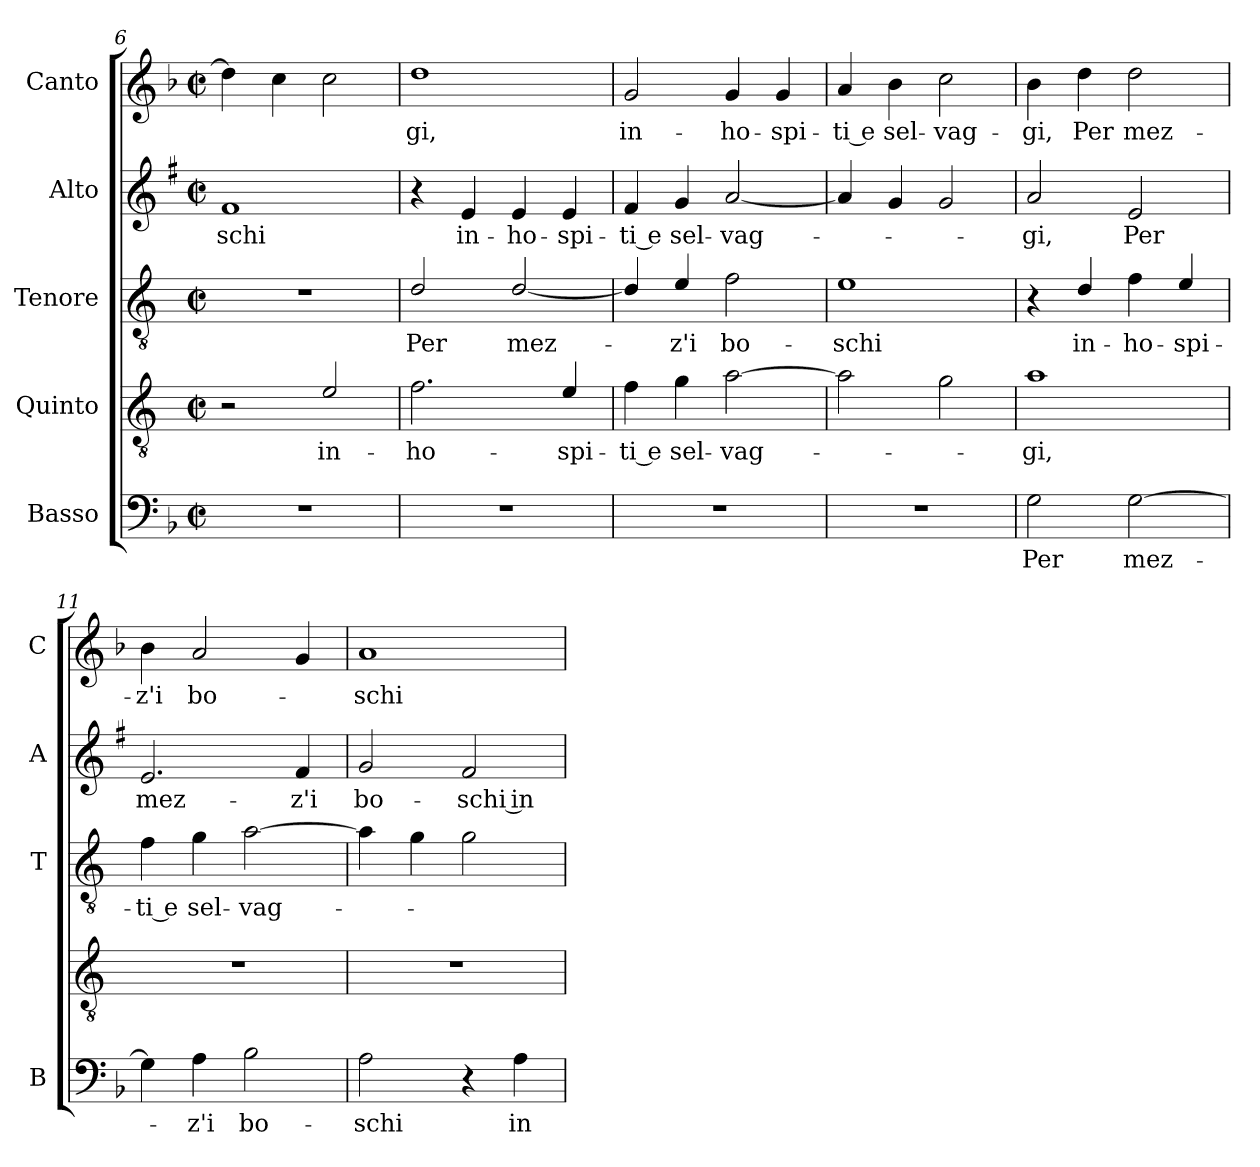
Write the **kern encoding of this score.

**kern	**text	**kern	**text	**kern	**text	**kern	**text	**kern	**text
*part5	*part5	*part4	*part4	*part3	*part3	*part2	*part2	*part1	*part1
*staff5	*staff5	*staff4	*staff4	*staff3	*staff3	*staff2	*staff2	*staff1	*staff1
*I"Basso	*	*I"Quinto	*	*I"Tenore	*	*I"Alto	*	*I"Canto	*
*I'B	*	*	*	*I'T	*	*I'A	*	*I'C	*
*clefF4	*	*clefGv2	*	*clefGv2	*	*clefG2	*	*clefG2	*
*	*	*ITrd4c7	*	*ITrd4c7	*	*ITrd1c2	*	*	*
*k[b-]	*	*k[b-]	*	*k[b-]	*	*k[b-]	*	*k[b-]	*
*F:	*	*F:	*	*F:	*	*F:	*	*F:	*
*M2/2	*	*M2/2	*	*M2/2	*	*M2/2	*	*M2/2	*
*met(c|)	*	*met(c|)	*	*met(c|)	*	*met(c|)	*	*met(c|)	*
=6	=6	=6	=6	=6	=6	=6	=6	=6	=6
!	!	!	!	!	!	!	!LO:LY:b	!	!
1r	.	2r	.	1r	.	1e	-schi	4dd\]	.
.	.	.	.	.	.	.	.	4cc\	.
!	!	!	!LO:LY:b	!	!	!	!	!	!
.	.	2A/	in-	.	.	.	.	2cc\	.
!!LO:LB:g=z
=7	=7	=7	=7	=7	=7	=7	=7	=7	=7
!	!	!	!LO:LY:b	!	!	!	!	!	!
!	!	!	!	!	!LO:LY:b	!	!	!	!
!	!	!	!	!	!	!	!	!	!LO:LY:b
1r	.	2.B-\	-ho-	2G/	Per	4r	.	1dd	-gi,
!	!	!	!	!	!	!	!LO:LY:b	!	!
.	.	.	.	.	.	4d/	in-	.	.
!	!	!	!	!	!LO:LY:b	!	!	!	!
!	!	!	!	!	!	!	!LO:LY:b	!	!
.	.	.	.	[2G/	mez-	4d/	-ho-	.	.
!	!	!	!LO:LY:b	!	!	!	!	!	!
!	!	!	!	!	!	!	!LO:LY:b	!	!
.	.	4A/	-spi-	.	.	4d/	-spi-	.	.
=8	=8	=8	=8	=8	=8	=8	=8	=8	=8
!	!	!	!LO:LY:b	!	!	!	!	!	!
!	!	!	!	!	!	!	!LO:LY:b	!	!
!	!	!	!	!	!	!	!	!	!LO:LY:b
1r	.	4B-\	-ti e	4G/]	.	4e/	-ti e	2g/	in-
!	!	!	!LO:LY:b	!	!	!	!	!	!
!	!	!	!	!	!LO:LY:b	!	!	!	!
!	!	!	!	!	!	!	!LO:LY:b	!	!
.	.	4c\	sel-	4A/	-z'i	4f/	sel-	.	.
!	!	!	!LO:LY:b	!	!	!	!	!	!
!	!	!	!	!	!LO:LY:b	!	!	!	!
!	!	!	!	!	!	!	!LO:LY:b	!	!
!	!	!	!	!	!	!	!	!	!LO:LY:b
.	.	[2d\	-vag-	2B-\	bo-	[2g/	-vag-	4g/	-ho-
!	!	!	!	!	!	!	!	!	!LO:LY:b
.	.	.	.	.	.	.	.	4g/	-spi-
=9	=9	=9	=9	=9	=9	=9	=9	=9	=9
!	!	!	!	!	!LO:LY:b	!	!	!	!
!	!	!	!	!	!	!	!	!	!LO:LY:b
1r	.	2d\]	.	1A	-schi	4g/]	.	4a/	-ti e
!	!	!	!	!	!	!	!	!	!LO:LY:b
.	.	.	.	.	.	4f/	.	4b-\	sel-
!	!	!	!	!	!	!	!	!	!LO:LY:b
.	.	2c\	.	.	.	2f/	.	2cc\	-vag-
=10	=10	=10	=10	=10	=10	=10	=10	=10	=10
!	!LO:LY:b	!	!	!	!	!	!	!	!
!	!	!	!LO:LY:b	!	!	!	!	!	!
!	!	!	!	!	!	!	!LO:LY:b	!	!
!	!	!	!	!	!	!	!	!	!LO:LY:b
2G\	Per	1d	-gi,	4r	.	2g/	-gi,	4b-\	-gi,
!	!	!	!	!	!LO:LY:b	!	!	!	!
!	!	!	!	!	!	!	!	!	!LO:LY:b
.	.	.	.	4G/	in-	.	.	4dd\	Per
!	!LO:LY:b	!	!	!	!	!	!	!	!
!	!	!	!	!	!LO:LY:b	!	!	!	!
!	!	!	!	!	!	!	!LO:LY:b	!	!
!	!	!	!	!	!	!	!	!	!LO:LY:b
[2G\	mez-	.	.	4B-\	-ho-	2d/	Per	2dd\	mez-
!	!	!	!	!	!LO:LY:b	!	!	!	!
.	.	.	.	4A/	-spi-	.	.	.	.
=11	=11	=11	=11	=11	=11	=11	=11	=11	=11
!	!	!	!	!	!LO:LY:b	!	!	!	!
!	!	!	!	!	!	!	!LO:LY:b	!	!
!	!	!	!	!	!	!	!	!	!LO:LY:b
4G\]	.	1r	.	4B-\	-ti e	2.d/	mez-	4b-\	-z'i
!	!LO:LY:b	!	!	!	!	!	!	!	!
!	!	!	!	!	!LO:LY:b	!	!	!	!
!	!	!	!	!	!	!	!	!	!LO:LY:b
4A\	-z'i	.	.	4c\	sel-	.	.	2a/	bo-
!	!LO:LY:b	!	!	!	!	!	!	!	!
!	!	!	!	!	!LO:LY:b	!	!	!	!
2B-\	bo-	.	.	[2d\	-vag-	.	.	.	.
!	!	!	!	!	!	!	!LO:LY:b	!	!
.	.	.	.	.	.	4e/	-z'i	4g/	.
=12	=12	=12	=12	=12	=12	=12	=12	=12	=12
!	!LO:LY:b	!	!	!	!	!	!	!	!
!	!	!	!	!	!	!	!LO:LY:b	!	!
!	!	!	!	!	!	!	!	!	!LO:LY:b
2A\	-schi	1r	.	4d\]	.	2f/	bo-	1a	-schi
.	.	.	.	4c\	.	.	.	.	.
!	!	!	!	!	!	!	!LO:LY:b	!	!
4r	.	.	.	2c\	.	2e/	-schi in-	.	.
!	!LO:LY:b	!	!	!	!	!	!	!	!
4A\	in-	.	.	.	.	.	.	.	.
=	=	=	=	=	=	=	=	=	=
*-	*-	*-	*-	*-	*-	*-	*-	*-	*-
